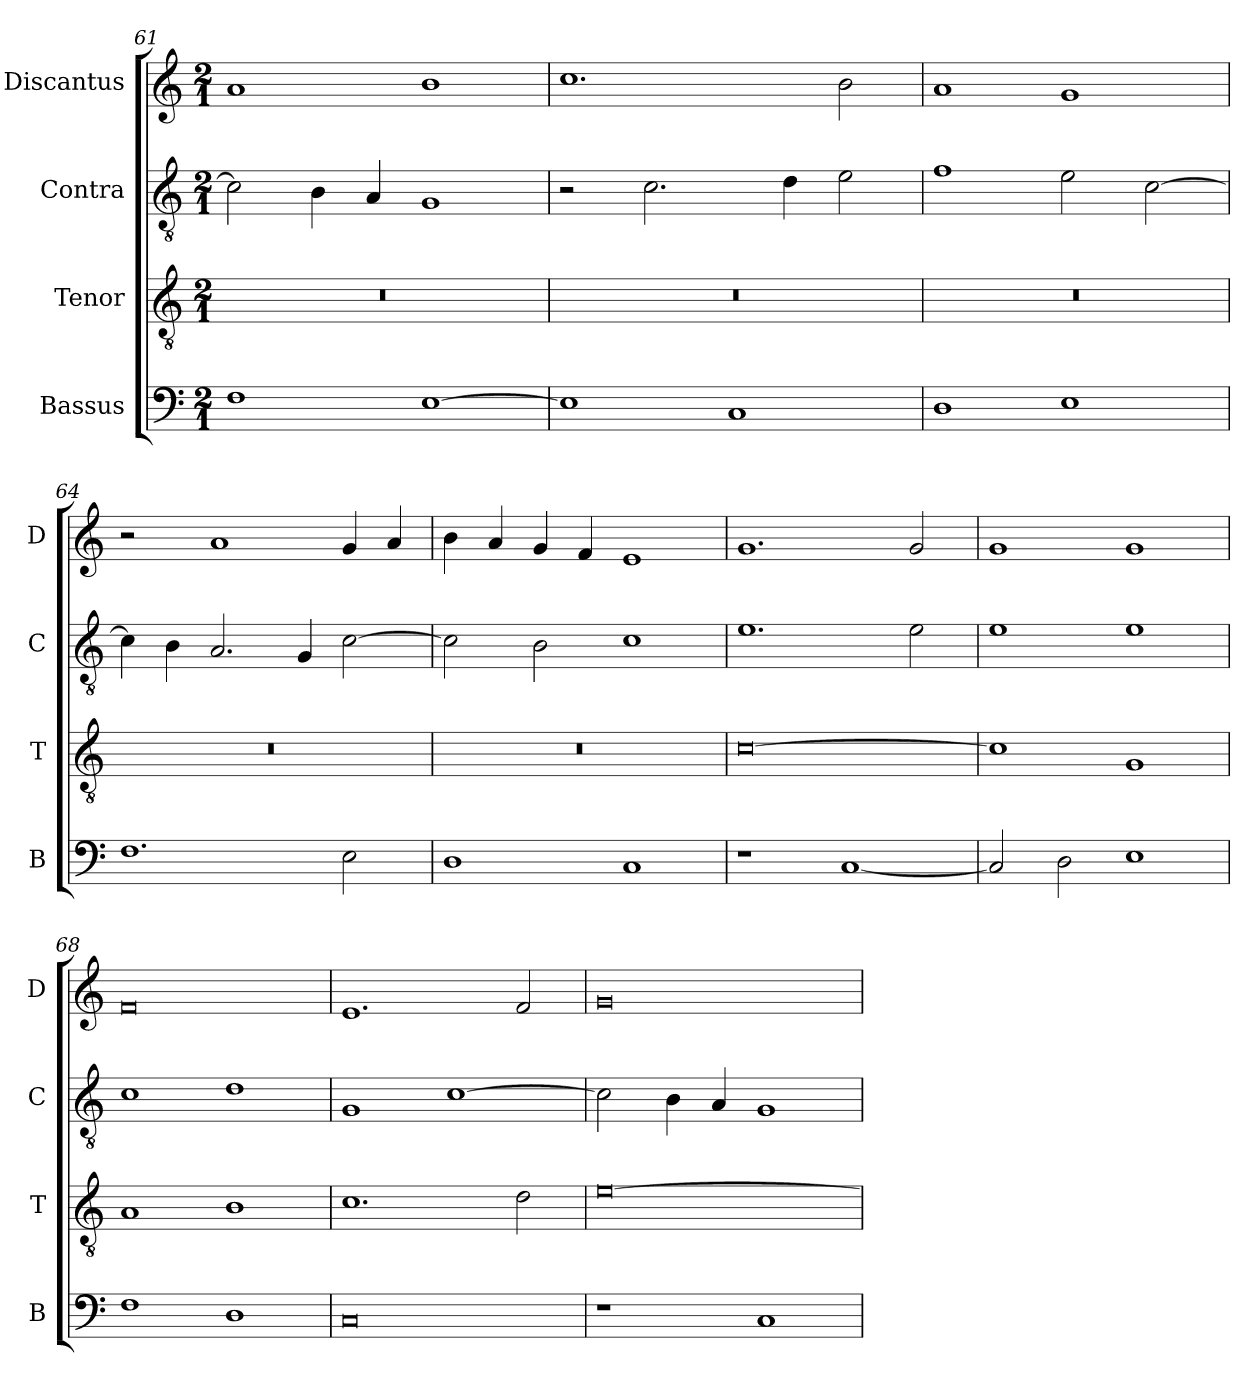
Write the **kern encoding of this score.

**kern	**kern	**kern	**kern
*part4	*part3	*part2	*part1
*staff4	*staff3	*staff2	*staff1
*I"Bassus	*I"Tenor	*I"Contra	*I"Discantus
*I'B	*I'T	*I'C	*I'D
*clefF4	*clefGv2	*clefGv2	*clefG2
*k[]	*k[]	*k[]	*k[]
*M2/1	*M2/1	*M2/1	*M2/1
=61	=61	=61	=61
1F	0r	2c\]	1a
.	.	4B\	.
.	.	4A/	.
[1E	.	1G	1b
=62	=62	=62	=62
1E]	0r	2r	1.cc
.	.	2.c\	.
1C	.	.	.
.	.	4d\	.
.	.	2e\	2b\
=63	=63	=63	=63
1D	0r	1f	1a
1E	.	2e\	1g
.	.	[2c\	.
=64	=64	=64	=64
1.F	0r	4c\]	2r
.	.	4B\	.
.	.	2.A/	1a
.	.	4G/	.
2E\	.	[2c\	4g/
.	.	.	4a/
=65	=65	=65	=65
1D	0r	2c\]	4b\
.	.	.	4a/
.	.	2B\	4g/
.	.	.	4f/
1C	.	1c	1e
=66	=66	=66	=66
1r	[0c	1.e	1.g
[1C	.	.	.
.	.	2e\	2g/
=67	=67	=67	=67
2C/]	1c]	1e	1g
2D\	.	.	.
1E	1G	1e	1g
=68	=68	=68	=68
1F	1A	1c	0f
1D	1B	1d	.
=69	=69	=69	=69
0C	1.c	1G	1.e
.	.	[1c	.
.	2d\	.	2f/
=70	=70	=70	=70
1r	[0e	2c\]	0g
.	.	4B\	.
.	.	4A/	.
1C	.	1G	.
=	=	=	=
*-	*-	*-	*-
